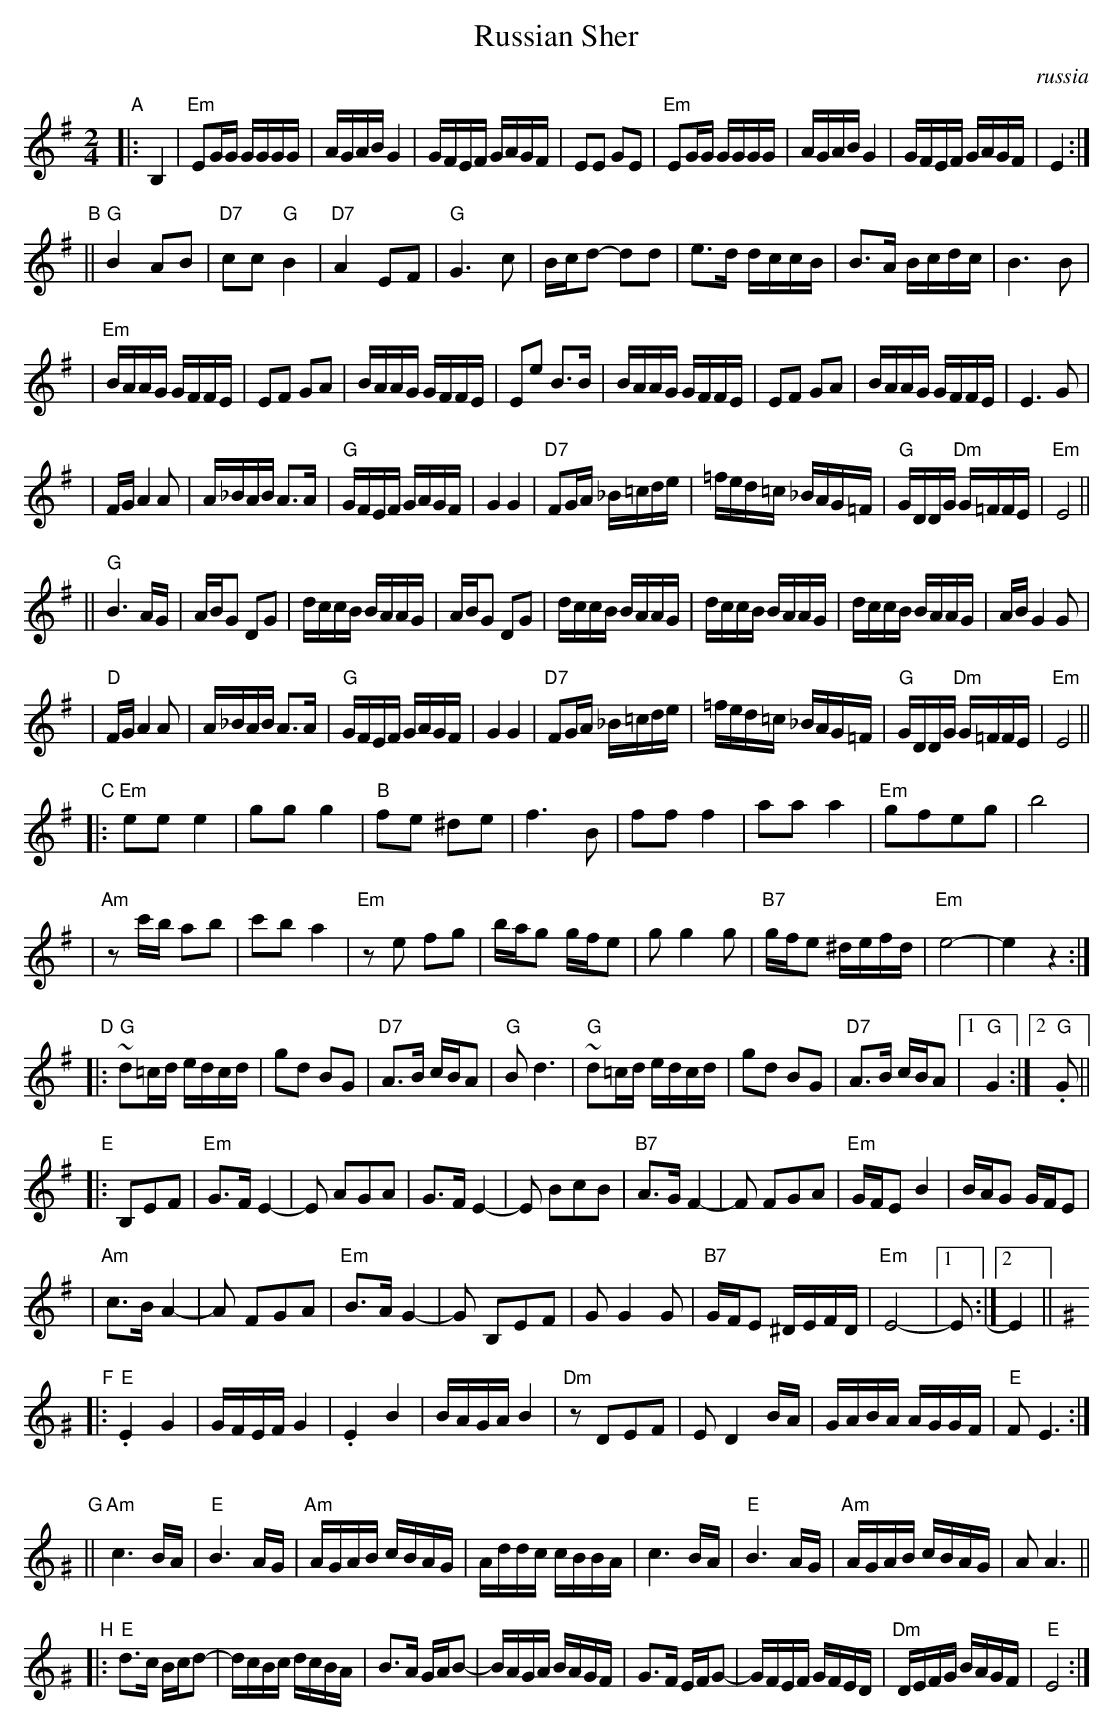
X:1
T: Russian Sher
O:russia
M: 2/4
L: 1/16
K: Em
"A" \
|: B,4 \
| "Em"E2GG GGGG | AGAB G4 | GFEF GAGF | E2E2 G2E2 | "Em"E2GG GGGG | AGAB G4 | GFEF GAGF | E4 :|
"B" \
|| "G"B4 A2B2 | "D7"c2c2 "G"B4 | "D7"A4 E2F2 | "G"G6 c2 | Bcd2- d2d2 | e3d dccB | B3A Bcdc | B6 B2 |
| "Em"BAAG GFFE | E2F2 G2A2 | BAAG GFFE | E2e2 B3B | BAAG GFFE | E2F2 G2A2 | BAAG GFFE | E6 G2 |
| FGA4 A2 | A_BAB A3A | "G"GFEF GAGF | G4 G4 | "D7"F2GA _B=cde | =fed=c _BAG=F | "G"GDDG "Dm"G=FFE | "Em"E8 ||
|| "G"B6 AG | ABG2 D2G2 | dccB BAAG | ABG2 D2G2 | dccB BAAG | dccB BAAG | dccB BAAG | ABG4 G2 |
| "D"FGA4 A2 | A_BAB A3A | "G"GFEF GAGF | G4 G4 | "D7"F2GA _B=cde | =fed=c _BAG=F | "G"GDDG "Dm"G=FFE | "Em"E8 ||
"C" \
|: "Em"e2e2 e4 | g2g2 g4 | "B"f2e2 ^d2e2 | f6 B2 | f2f2 f4 | a2a2 a4 | "Em"g2f2e2g2 | b8 |
| "Am"z2c'b a2b2 | c'2b2 a4 | "Em"z2e2 f2g2 | bag2 gfe2 | g2 g4 g2 | "B7"gfe2 ^defd | "Em"e8- | e4z4 :|
"D" \
|: "G"~d2=cd edcd | g2d2 B2G2 | "D7"A3B cBA2 | "G"B2d6 | "G"~d2=cd edcd | g2d2 B2G2 | "D7"A3B cBA2 |1 "G"G4 :|2 "G".G2 ||
"E" \
|: B,2E2F2 | "Em"G3F E4- | E2 A2G2A2 | G3F E4- | E2 B2c2B2 | "B7"A3GF4- | F2 F2G2A2 | "Em"GFE2 B4 | BAG2 GFE2 |
| "Am"c3BA4- | A2 F2G2A2 | "Em"B3AG4- | G2 B,2E2F2 | G2G4G2 | "B7"GFE2 ^DEFD | "Em"E8- |1 E2 :|2 E4 ||
"F" \
K:Am^G
|: "E".E4 G4 | GFEF G4 | .E4 B4 | BAGA B4 | "Dm"z2 D2E2F2 | E2D4 BA | GABA AGGF | "E"F2E6 :|
"G" \
|| "Am"c6 BA | "E"B6 AG | "Am"AGAB cBAG | Addc cBBA | c6 BA | "E"B6 AG | "Am"AGAB cBAG | A2 A6 ||
"H" \
|: "E"d3c Bcd2- | dcBc dcBA | B3A GAB2- | BAGA BAGF | G3F EFG2- | GFEF GFED | "Dm"DEFG BAGF | "E"E8 :|
